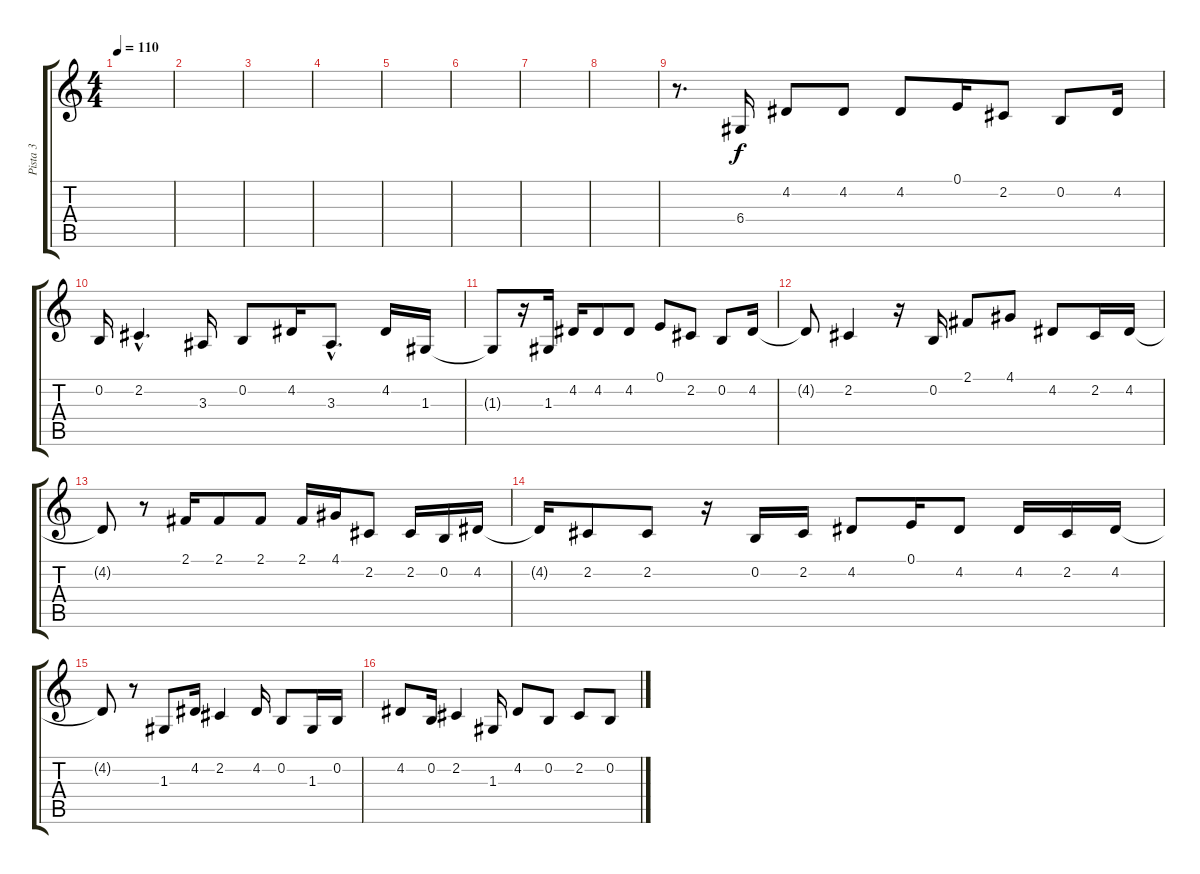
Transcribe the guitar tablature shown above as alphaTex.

\track ("Pista 3" "Pista 3") {instrument violin}
\staff {score tabs}
\tuning (E4 B3 G3 D3 A2 E2) {hide}
\ts (4 4)
\tempo 110
\clef g2
\ks c
|
|
|
|
|
|
|
|
r.8{d} 6.4.16 4.2.8 4.2.8 4.2.8 0.1.16 2.2.8 0.2.8 4.2.16 |
0.2.16 2.2{hac}.4{d} 3.3.16 0.2.8 4.2.16 3.3{hac}.8{d} 4.2.16 1.3.16 |
1.3{t}.8 r.16 1.3.16 4.2.16 4.2.8 4.2.8 0.1.8 2.2.8 0.2.8 4.2.16 |
4.2{t}.8 2.2.4 r.16 0.2.16 2.1.8 4.1.8 4.2.8 2.2.16 4.2.16 |
4.2{t}.8 r.8 2.1.16 2.1.8 2.1.8 2.1.16 4.1.16 2.2.8 2.2.16 0.2.16 4.2.16 |
4.2{t}.16 2.2.8 2.2.8 r.16 0.2.16 2.2.16 4.2.8 0.1.16 4.2.8 4.2.16 2.2.16 4.2.16 |
4.2{t}.8 r.8 1.3.8 4.2.16 2.2.4 4.2.16 0.2.8 1.3.16 0.2.16 |
4.2.8 0.2.16 2.2.4 1.3.16 4.2.8 0.2.8 2.2.8 0.2.8
